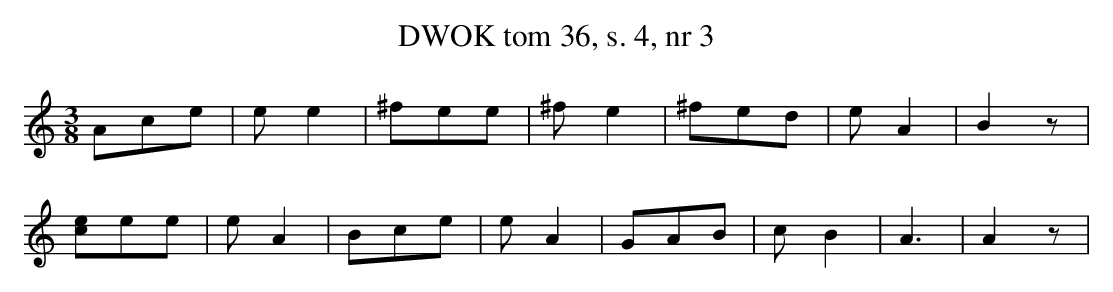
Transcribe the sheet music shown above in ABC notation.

X:1
T: DWOK tom 36, s. 4, nr 3
L:1/8
M:3/8
K:Am
Ace|ee2|^fee|^fe2|^fed|eA2|B2z|
[ce]ee|eA2|Bce|eA2|GAB|cB2|A3|A2z|
